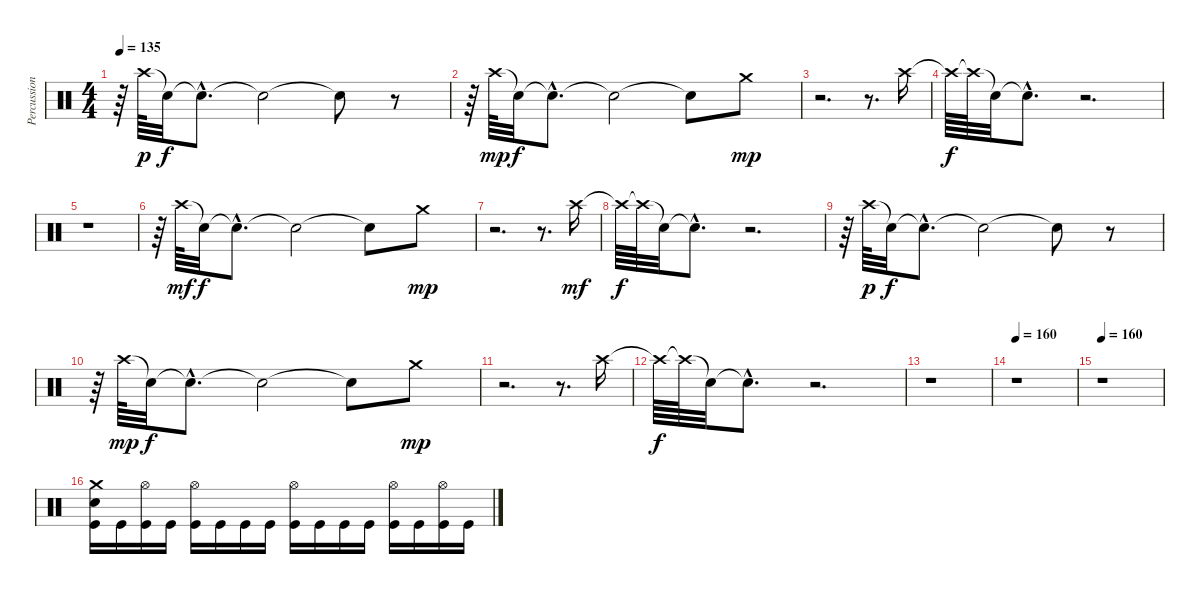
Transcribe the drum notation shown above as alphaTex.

\track ("Percussion" "Percussion") {instrument percussion}
\staff {score}
\articulation defaults
\ts (4 4)
\tempo 135
\clef neutral
\ks c
r.64{dy f volume 0} "Crash high (hit)".64{dy p volume 16} "Snare (hit)"{t}.32{dy f} "Snare (hit)"{hac t}.8{d} "Snare (hit)"{t}.2 "Snare (hit)"{t}.8{volume 0} r.8 |
r.64{volume 0} "Crash high (hit)".64{dy mp volume 16} "Snare (hit)"{t}.32{dy f} "Snare (hit)"{hac t}.8{d} "Snare (hit)"{t}.2 "Snare (hit)"{t}.8{volume 0} "Crash medium (hit)".8{dy mp volume 16} |
r.2{d} r.8{d volume 0} "Crash high (hit)".16{volume 16} |
"Crash high (hit)"{t}.64{dy f} "Crash high (hit)"{t}.64 "Snare (hit)"{t}.32 "Snare (hit)"{hac t}.8{d} r.2{d} |
r.1 |
r.64{volume 0} "Crash high (hit)".64{dy mf volume 16} "Snare (hit)"{t}.32{dy f} "Snare (hit)"{hac t}.8{d} "Snare (hit)"{t}.2 "Snare (hit)"{t}.8{volume 0} "Crash medium (hit)".8{dy mp volume 16} |
r.2{d} r.8{d volume 0} "Crash high (hit)".16{dy mf volume 16} |
"Crash high (hit)"{t}.64{dy f} "Crash high (hit)"{t}.64 "Snare (hit)"{t}.32 "Snare (hit)"{hac t}.8{d} r.2{d} |
r.64{volume 0} "Crash high (hit)".64{dy p volume 16} "Snare (hit)"{t}.32{dy f} "Snare (hit)"{hac t}.8{d} "Snare (hit)"{t}.2 "Snare (hit)"{t}.8{volume 0} r.8 |
r.64{volume 0} "Crash high (hit)".64{dy mp volume 16} "Snare (hit)"{t}.32{dy f} "Snare (hit)"{hac t}.8{d} "Snare (hit)"{t}.2 "Snare (hit)"{t}.8{volume 0} "Crash medium (hit)".8{dy mp volume 16} |
r.2{d} r.8{d volume 0} "Crash high (hit)".16{volume 16} |
"Crash high (hit)"{t}.64{dy f} "Crash high (hit)"{t}.64 "Snare (hit)"{t}.32 "Snare (hit)"{hac t}.8{d} r.2{d} |
r.1 |
\tempo 160
r.1 |
\tempo 160
r.1 |
("Electric Snare (hit)" "Crash medium (hit)" "Kick (hit)").16 "Kick (hit)".16 ("Hi-Hat (open)" "Kick (hit)").16 "Kick (hit)".16 ("Hi-Hat (open)" "Kick (hit)").16 "Kick (hit)".16 "Kick (hit)".16 "Kick (hit)".16 ("Hi-Hat (open)" "Kick (hit)").16 "Kick (hit)".16 "Kick (hit)".16 "Kick (hit)".16 ("Hi-Hat (open)" "Kick (hit)").16 "Kick (hit)".16 ("Hi-Hat (open)" "Kick (hit)").16 "Kick (hit)".16
